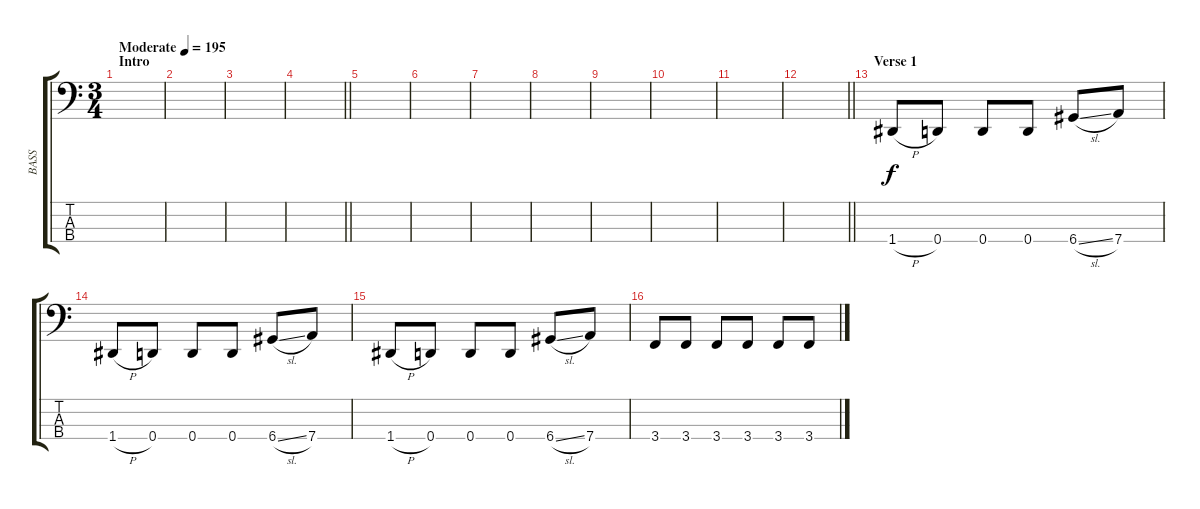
\track ("BASS" "BASS") {instrument electricbassfinger}
\staff {score tabs}
\tuning (F2 C2 G1 D1) {hide}
\ts (3 4)
\section ("" "Intro")
\tempo (195 "Moderate")
\tempo 196
\tempo (195 "Moderate")
\clef f4
\ks c
|
|
|
\barLineRight lightlight
|
|
|
|
|
|
|
|
\barLineRight lightlight
|
\section ("" "Verse 1")
1.4{h}.8 0.4.8 0.4.8 0.4.8 6.4{sl}.8 7.4.8 |
1.4{h}.8 0.4.8 0.4.8 0.4.8 6.4{sl}.8 7.4.8 |
1.4{h}.8 0.4.8 0.4.8 0.4.8 6.4{sl}.8 7.4.8 |
3.4.8 3.4.8 3.4.8 3.4.8 3.4.8 3.4.8
